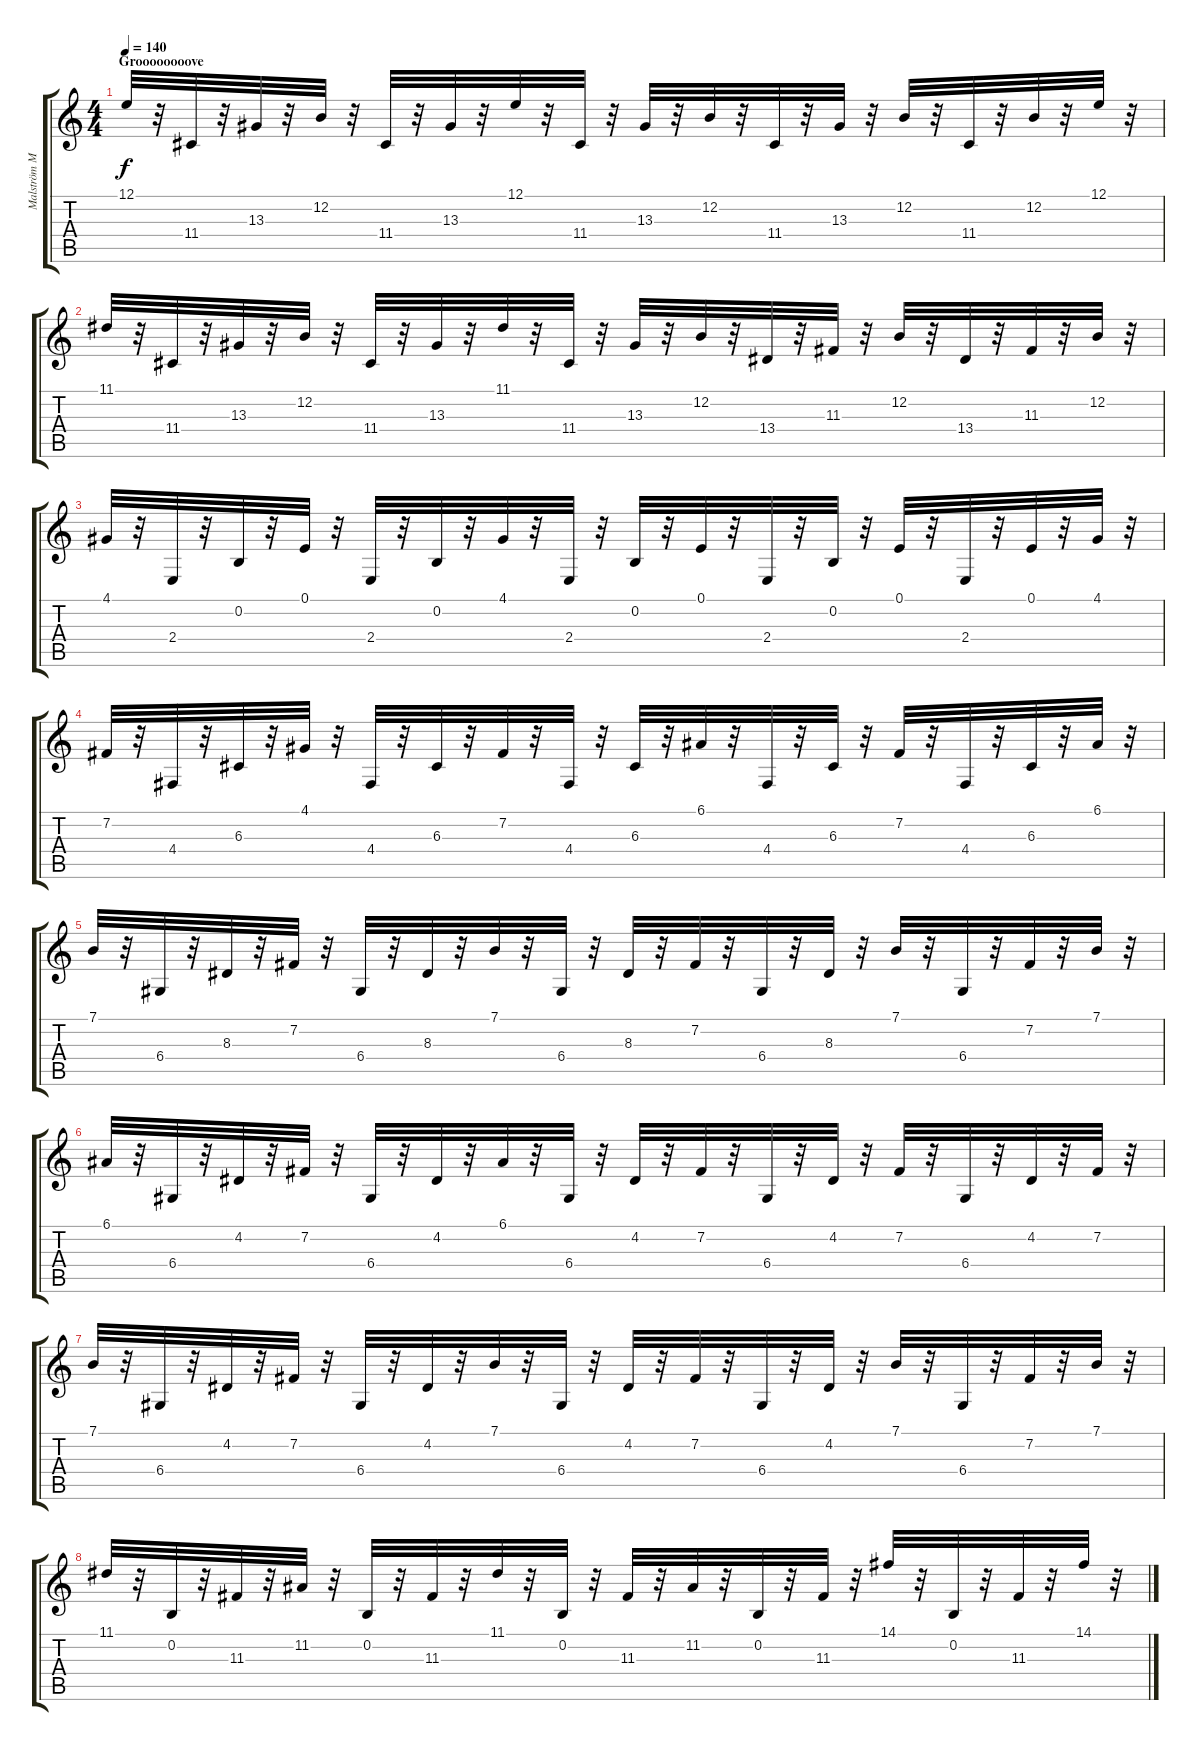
\track ("Malström Muted" "Malström M") {instrument lead2sawtooth}
\staff {score tabs}
\tuning (E4 B3 G3 D3 A2 E2) {hide}
\ts (4 4)
\section ("" "Groooooooove")
\tempo 140
\clef g2
\ks c
12.1.32{dy f volume 5} r.32 11.4.32 r.32 13.3.32 r.32 12.2.32 r.32 11.4.32 r.32 13.3.32 r.32 12.1.32 r.32 11.4.32 r.32 13.3.32 r.32 12.2.32 r.32 11.4.32 r.32 13.3.32 r.32 12.2.32 r.32 11.4.32 r.32 12.2.32 r.32 12.1.32 r.32 |
11.1.32 r.32 11.4.32 r.32 13.3.32 r.32 12.2.32 r.32 11.4.32 r.32 13.3.32 r.32 11.1.32 r.32 11.4.32 r.32 13.3.32 r.32 12.2.32 r.32 13.4.32 r.32 11.3.32 r.32 12.2.32 r.32 13.4.32 r.32 11.3.32 r.32 12.2.32 r.32 |
4.1.32 r.32 2.4.32 r.32 0.2.32 r.32 0.1.32 r.32 2.4.32 r.32 0.2.32 r.32 4.1.32 r.32 2.4.32 r.32 0.2.32 r.32 0.1.32 r.32 2.4.32 r.32 0.2.32 r.32 0.1.32 r.32 2.4.32 r.32 0.1.32 r.32 4.1.32 r.32 |
7.2.32 r.32 4.4.32 r.32 6.3.32 r.32 4.1.32 r.32 4.4.32 r.32 6.3.32 r.32 7.2.32 r.32 4.4.32 r.32 6.3.32 r.32 6.1.32 r.32 4.4.32 r.32 6.3.32 r.32 7.2.32 r.32 4.4.32 r.32 6.3.32 r.32 6.1.32 r.32 |
7.1.32{volume 6} r.32 6.4.32 r.32 8.3.32 r.32 7.2.32 r.32 6.4.32 r.32 8.3.32 r.32 7.1.32 r.32 6.4.32 r.32 8.3.32 r.32 7.2.32 r.32 6.4.32 r.32 8.3.32 r.32 7.1.32 r.32 6.4.32 r.32 7.2.32 r.32 7.1.32 r.32 |
6.1.32 r.32 6.4.32 r.32 4.2.32 r.32 7.2.32 r.32 6.4.32 r.32 4.2.32 r.32 6.1.32 r.32 6.4.32 r.32 4.2.32 r.32 7.2.32 r.32 6.4.32 r.32 4.2.32 r.32 7.2.32 r.32 6.4.32 r.32 4.2.32 r.32 7.2.32 r.32 |
7.1.32 r.32 6.4.32 r.32 4.2.32 r.32 7.2.32 r.32 6.4.32 r.32 4.2.32 r.32 7.1.32 r.32 6.4.32 r.32 4.2.32 r.32 7.2.32 r.32 6.4.32 r.32 4.2.32 r.32 7.1.32 r.32 6.4.32 r.32 7.2.32 r.32 7.1.32 r.32 |
11.1.32 r.32 0.2.32 r.32 11.3.32 r.32 11.2.32 r.32 0.2.32 r.32 11.3.32 r.32 11.1.32 r.32 0.2.32 r.32 11.3.32 r.32 11.2.32 r.32 0.2.32 r.32 11.3.32 r.32 14.1.32 r.32 0.2.32 r.32 11.3.32 r.32 14.1.32 r.32
